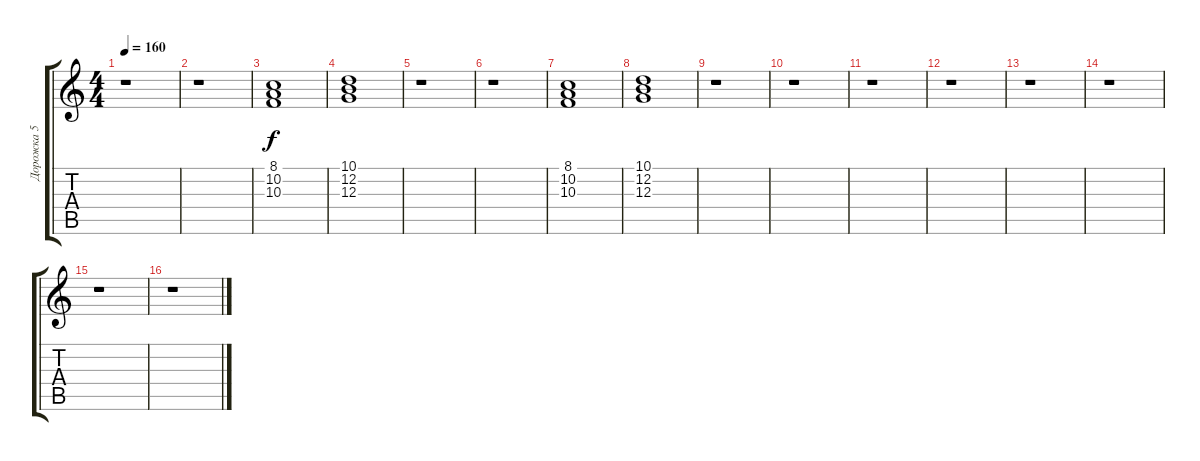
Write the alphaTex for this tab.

\track ("Дорожка 5" "Дорожка 5") {instrument stringensemble2}
\staff {score tabs}
\tuning (E4 B3 G3 D3 A2 E2) {hide}
\ts (4 4)
\tempo 160
\clef g2
\ks c
r.1{dy f} |
r.1 |
(8.1 10.2 10.3).1 |
(10.1 12.2 12.3).1 |
r.1 |
r.1 |
(8.1 10.2 10.3).1 |
(10.1 12.2 12.3).1 |
r.1 |
r.1 |
r.1 |
r.1 |
r.1 |
r.1 |
r.1 |
r.1
